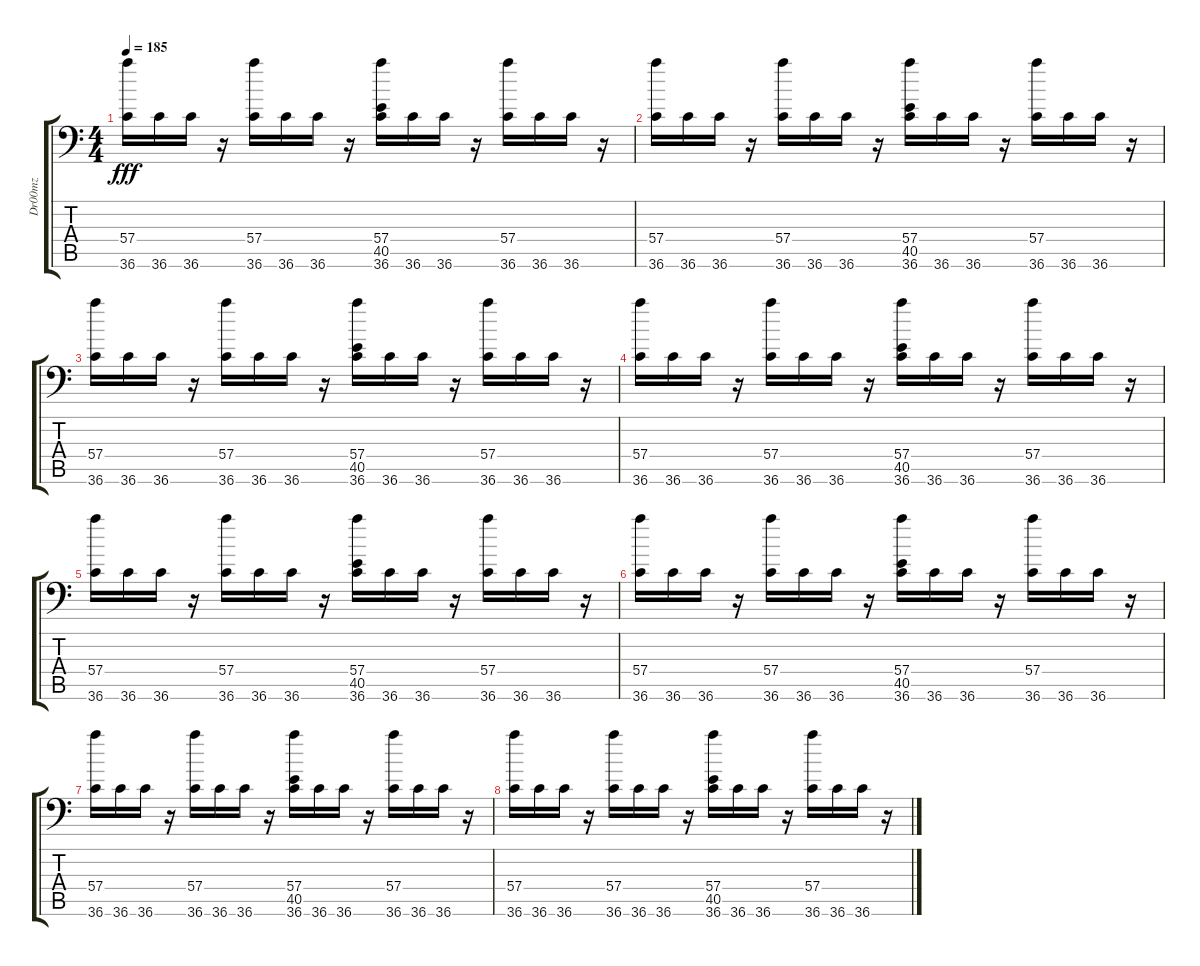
\track ("Dr00mz" "Dr00mz") {instrument acousticgrandpiano}
\staff {score tabs}
\tuning (C-1 C-1 C-1 C-1 C-1 C-1) {hide}
\ts (4 4)
\tempo 185
\clef f4
\ks c
(57.4 36.6).16{dy fff} 36.6.16 36.6.16 r.16 (57.4 36.6).16 36.6.16 36.6.16 r.16 (57.4 40.5 36.6).16 36.6.16 36.6.16 r.16 (57.4 36.6).16 36.6.16 36.6.16 r.16 |
(57.4 36.6).16 36.6.16 36.6.16 r.16 (57.4 36.6).16 36.6.16 36.6.16 r.16 (57.4 40.5 36.6).16 36.6.16 36.6.16 r.16 (57.4 36.6).16 36.6.16 36.6.16 r.16 |
(57.4 36.6).16 36.6.16 36.6.16 r.16 (57.4 36.6).16 36.6.16 36.6.16 r.16 (57.4 40.5 36.6).16 36.6.16 36.6.16 r.16 (57.4 36.6).16 36.6.16 36.6.16 r.16 |
(57.4 36.6).16 36.6.16 36.6.16 r.16 (57.4 36.6).16 36.6.16 36.6.16 r.16 (57.4 40.5 36.6).16 36.6.16 36.6.16 r.16 (57.4 36.6).16 36.6.16 36.6.16 r.16 |
(57.4 36.6).16 36.6.16 36.6.16 r.16 (57.4 36.6).16 36.6.16 36.6.16 r.16 (57.4 40.5 36.6).16 36.6.16 36.6.16 r.16 (57.4 36.6).16 36.6.16 36.6.16 r.16 |
(57.4 36.6).16 36.6.16 36.6.16 r.16 (57.4 36.6).16 36.6.16 36.6.16 r.16 (57.4 40.5 36.6).16 36.6.16 36.6.16 r.16 (57.4 36.6).16 36.6.16 36.6.16 r.16 |
(57.4 36.6).16 36.6.16 36.6.16 r.16 (57.4 36.6).16 36.6.16 36.6.16 r.16 (57.4 40.5 36.6).16 36.6.16 36.6.16 r.16 (57.4 36.6).16 36.6.16 36.6.16 r.16 |
(57.4 36.6).16 36.6.16 36.6.16 r.16 (57.4 36.6).16 36.6.16 36.6.16 r.16 (57.4 40.5 36.6).16 36.6.16 36.6.16 r.16 (57.4 36.6).16 36.6.16 36.6.16 r.16
